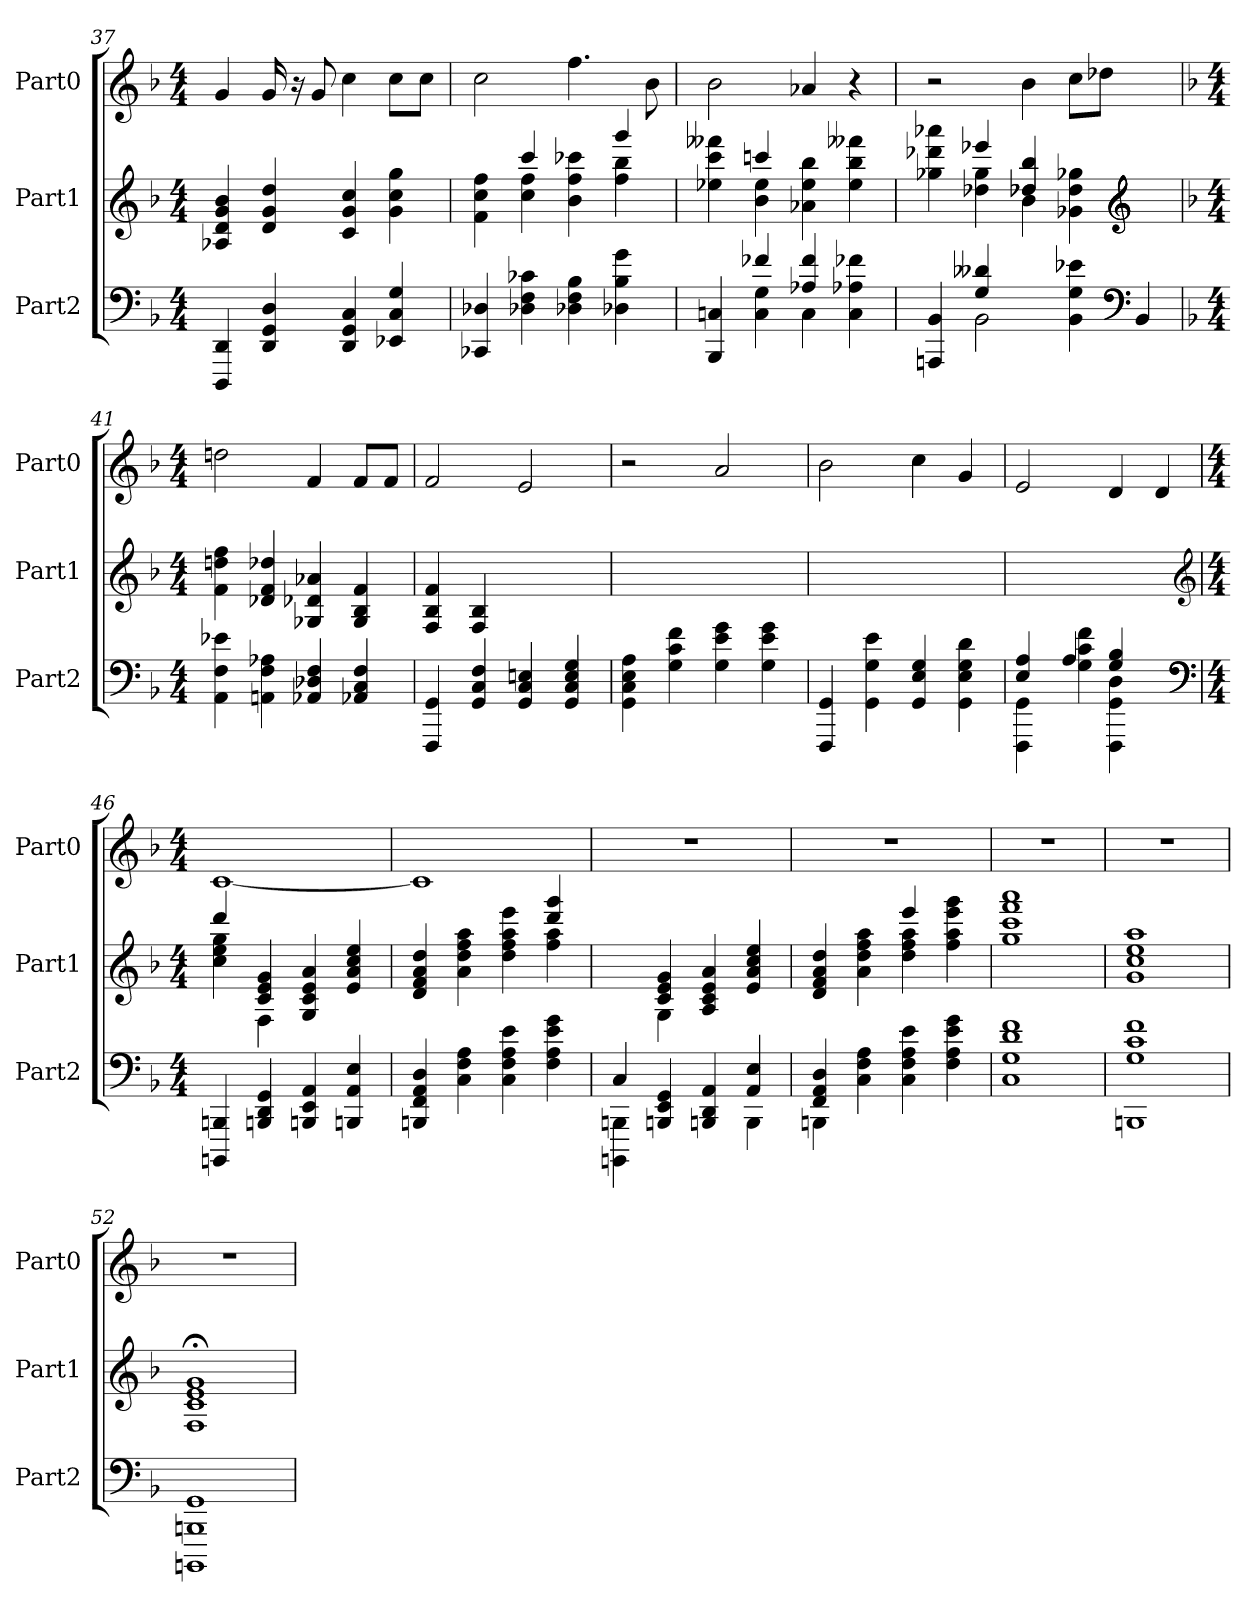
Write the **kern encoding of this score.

**kern	**kern	**kern
*part3	*part2	*part1
*staff3	*staff2	*staff1
*I"Part2	*I"Part1	*I"Part0
*I'Part2	*I'Part1	*I'Part0
*clefF4	*clefG2	*clefG2
*k[b-]	*k[b-]	*k[b-]
*M4/4	*M4/4	*M4/4
=37	=37	=37
4DD 4DDD	4A- 4b- 4g 4d	4g
4DD 4D 4GG	4dd 4g 4d	16g
.	.	16r
.	.	8g
4DD 4GG 4C	4cc 4g 4c	4cc
4G 4C 4EE-	4g 4gg 4cc	8cc\L
.	.	8cc\J
=38	=38	=38
*	*^	*
4D-X 4CC-X	4ryy	4f 4cc 4ff	2cc
4D-X 4F 4c-X	4ccc	4cc 4ff	.
4D-X 4F 4B-	4ryy	4b- 4ccc-X 4ff	4.ff
4D-X 4B- 4g	4ggg	4bb- 4ff	.
.	.	.	8b-
=39	=39	=39	=39
*^	*	*	*
4Cn 4BBB-	4ryy	4ryy	4ee- 4ccc 4fff--X	2b-
4f-X	4C 4G	4cccn	4b- 4ee-	.
4A-X 4f-	4C	4ryy	4a- 4bb- 4ee-	4a-X
4ryy	4C 4A-X 4f-X	4ryy	4ee- 4bb- 4fff--X	4r
=40	=40	=40	=40	=40
*	*	*	*^	*
4BB- 4AAAn	4ryy	4gg-X 4aaa- 4ddd-X	4ryy	4ryy	2r
4G 4d--X	2BB-	4eee-	4dd-X 4gg-	4ryy	.
4ryy	.	4dd-X	4b-	4dd-X 4bb-	4b-
8ryy	4BB- 4G 4e-	4g-X 4dd- 4gg-X	8ryy	8ryy	8cc\L
8ryy	.	.	8ryy	8ryy	8dd-X\J
*clefF4	*	*clefG2	*	*	*
4ryy	4BB-	4ryy	4ryy	4ryy	4ryy
*v	*v	*	*	*	*
*	*v	*v	*v	*
!!LO:LB:g=z
=41	=41	=41
*k[b-]	*k[b-]	*k[b-]
*M4/4	*M4/4	*M4/4
4AA 4F 4e-X	4ff 4ddn 4f	2ddn
4AAn 4A-X 4F	4d-X 4dd-X 4f	.
4AA-X 4F 4D-X	4a-X 4d-X 4G-X	4f
4AA-X 4C 4F	4G- 4f 4B-	8f/L
.	.	8f/J
=42	=42	=42
4GG 4FFF	4F 4f 4B-	2f
4GG 4F 4C	4F 4B-	.
4GG 4C 4En	4ryy	2e
4G 4E 4C 4GG	4ryy	.
=43	=43	=43
4GG 4C 4E 4A	1ryy	2r
4G 4f 4c	.	.
4G 4g 4e	.	2a
4G 4g 4e	.	.
=44	=44	=44
4GG 4FFF	1ryy	2b-
4GG 4G 4e	.	.
4GG 4G 4E	.	4cc
4GG 4E 4G 4d	.	4g
=45	=45	=45
*^	*	*
4A 4E	4FFF 4GG	1ryy	2e
4A	4f 4c 4G	.	.
4B- 4G	4FFF 4D 4GG	.	4d
4ryy	4ryy	.	4d
*v	*v	*	*
*clefF4	*clefG2	*
!!LO:LB:g=z
=46	=46	=46
*M4/4	*M4/4	*M4/4
*	*^	*
4BBBn 4BBBBn	4ddd	4gg 4ee 4cc	[1c
4BBBn 4GG 4DD	4c 4e 4g	4F	.
4BBBn 4AA 4EE	4G 4a 4e 4c	4ryy	.
4E 4AA 4BBBn	4ee 4cc 4a 4e	4ryy	.
=47	=47	=47	=47
4D 4AA 4FF 4BBBn	4d 4f 4a 4dd	4ryy	1c]
4C 4A 4F	4ryy	4a 4dd 4aa 4ff	.
4C 4F 4A 4e	4ryy	4dd 4ff 4aa 4eee	.
4F 4g 4e 4A	4ggg 4ddd	4aa 4ff	.
=48	=48	=48	=48
*^	*	*	*
4C	4BBBBn 4BBBn	4ryy	4ryy	1r
4BBBn 4GG 4EE	4ryy	4c 4e 4g	4G	.
4AA 4DD 4BBBn	4ryy	4A 4c 4a 4e	4ryy	.
4E 4AA	4BBB	4ee 4cc 4a 4e	4ryy	.
=49	=49	=49	=49	=49
4FF 4D 4AA	4BBBn	4dd 4a 4f 4d	4ryy	1r
4ryy	4C 4A 4F	4ryy	4a 4dd 4aa 4ff	.
4ryy	4C 4F 4A 4e	4eee	4dd 4aa 4ff	.
4ryy	4F 4A 4g 4e	4ryy	4ff 4ggg 4eee 4aa	.
*	*	*v	*v	*
=50	=50	=50	=50
*	*^	*	*
1d 1f	1G	1C	1gg 1aaa 1fff 1ccc	1r
=51	=51	=51	=51	=51
1BBBn	1G	1c 1f	1g 1aa 1ee 1cc	1r
=52	=52	=52	=52	=52
*	*	*	*^	*
1BBBBn	1BBBn	1GG	1c; 1g; 1e;	1F	1r
*v	*v	*v	*	*	*
*	*v	*v	*
=	=	=
*-	*-	*-
